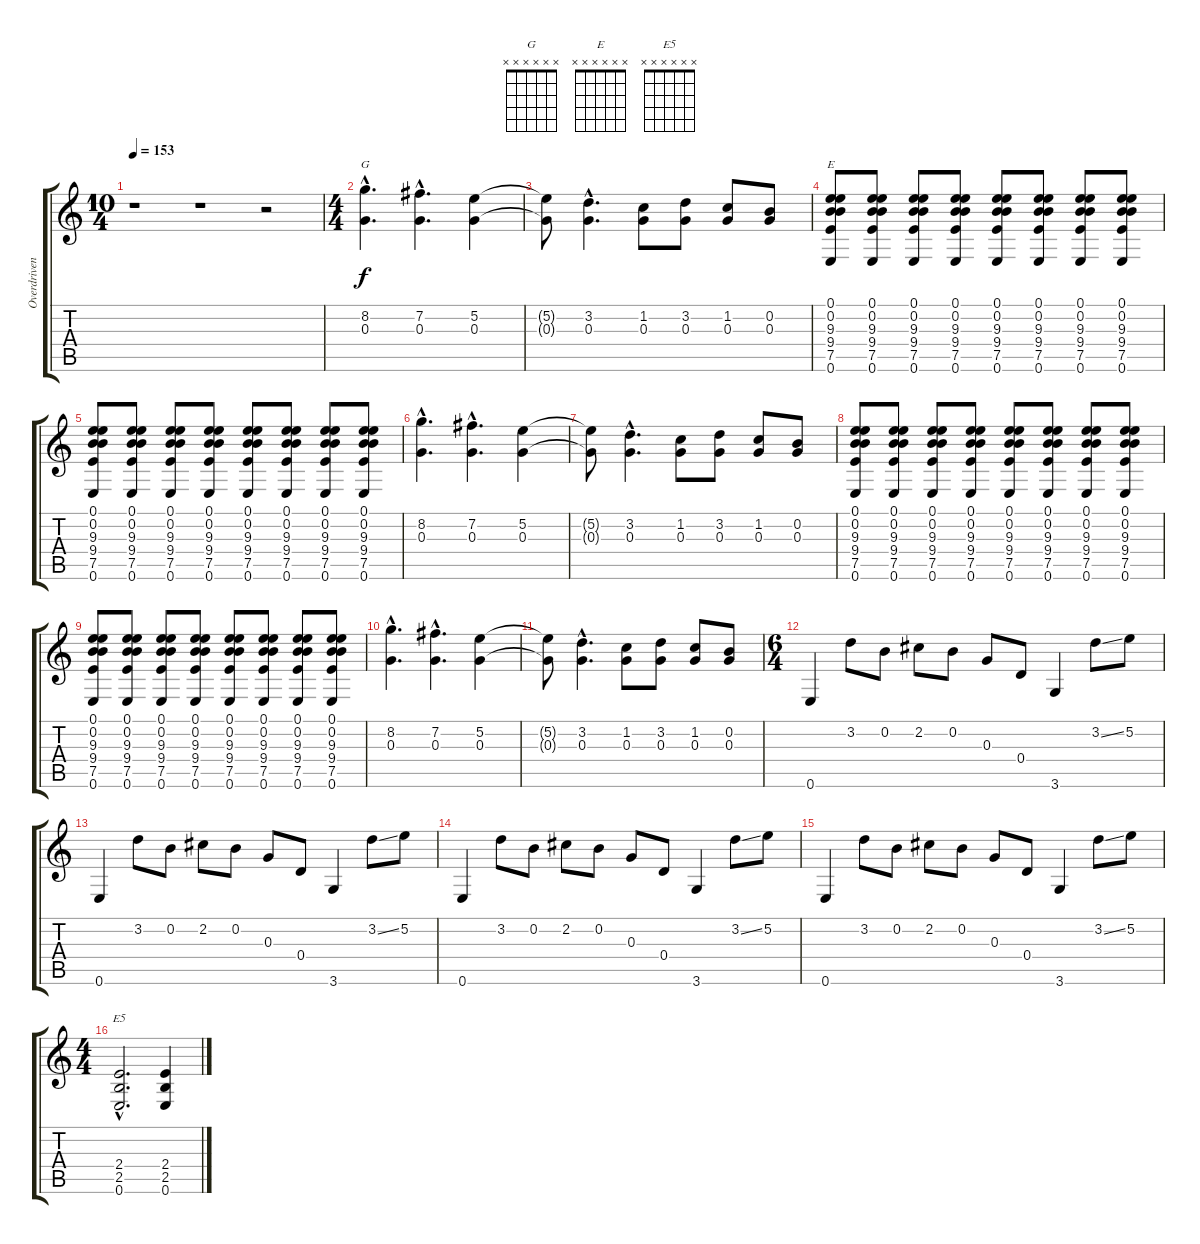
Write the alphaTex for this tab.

\track ("Overdriven Guitar" "Overdriven") {instrument overdrivenguitar}
\staff {score tabs}
\tuning (E4 B3 G3 D3 A2 E2) {hide}
\chord ("G" x x x x x x) {firstfret 0}
\chord ("E" x x x x x x) {firstfret 0}
\chord ("E5" x x x x x x) {firstfret 0}
\ts (10 4)
\tempo 153
\clef g2
\ks c
r.1{dy f} r.1 r.2 |
\ts (4 4)
(8.2{hac} 0.3{hac}).4{d ch "G"} (7.2{hac} 0.3{hac}).4{d} (5.2 0.3).4 |
(5.2{t} 0.3{t}).8 (3.2{hac} 0.3{hac}).4{d} (1.2 0.3).8 (3.2 0.3).8 (1.2 0.3).8 (0.2 0.3).8 |
(0.1 0.2 9.3 9.4 7.5 0.6).8{ch "E"} (0.1 0.2 9.3 9.4 7.5 0.6).8 (0.1 0.2 9.3 9.4 7.5 0.6).8 (0.1 0.2 9.3 9.4 7.5 0.6).8 (0.1 0.2 9.3 9.4 7.5 0.6).8 (0.1 0.2 9.3 9.4 7.5 0.6).8 (0.1 0.2 9.3 9.4 7.5 0.6).8 (0.1 0.2 9.3 9.4 7.5 0.6).8 |
(0.1 0.2 9.3 9.4 7.5 0.6).8 (0.1 0.2 9.3 9.4 7.5 0.6).8 (0.1 0.2 9.3 9.4 7.5 0.6).8 (0.1 0.2 9.3 9.4 7.5 0.6).8 (0.1 0.2 9.3 9.4 7.5 0.6).8 (0.1 0.2 9.3 9.4 7.5 0.6).8 (0.1 0.2 9.3 9.4 7.5 0.6).8 (0.1 0.2 9.3 9.4 7.5 0.6).8 |
(8.2{hac} 0.3{hac}).4{d} (7.2{hac} 0.3{hac}).4{d} (5.2 0.3).4 |
(5.2{t} 0.3{t}).8 (3.2{hac} 0.3{hac}).4{d} (1.2 0.3).8 (3.2 0.3).8 (1.2 0.3).8 (0.2 0.3).8 |
(0.1 0.2 9.3 9.4 7.5 0.6).8 (0.1 0.2 9.3 9.4 7.5 0.6).8 (0.1 0.2 9.3 9.4 7.5 0.6).8 (0.1 0.2 9.3 9.4 7.5 0.6).8 (0.1 0.2 9.3 9.4 7.5 0.6).8 (0.1 0.2 9.3 9.4 7.5 0.6).8 (0.1 0.2 9.3 9.4 7.5 0.6).8 (0.1 0.2 9.3 9.4 7.5 0.6).8 |
(0.1 0.2 9.3 9.4 7.5 0.6).8 (0.1 0.2 9.3 9.4 7.5 0.6).8 (0.1 0.2 9.3 9.4 7.5 0.6).8 (0.1 0.2 9.3 9.4 7.5 0.6).8 (0.1 0.2 9.3 9.4 7.5 0.6).8 (0.1 0.2 9.3 9.4 7.5 0.6).8 (0.1 0.2 9.3 9.4 7.5 0.6).8 (0.1 0.2 9.3 9.4 7.5 0.6).8 |
(8.2{hac} 0.3{hac}).4{d} (7.2{hac} 0.3{hac}).4{d} (5.2 0.3).4 |
(5.2{t} 0.3{t}).8 (3.2{hac} 0.3{hac}).4{d} (1.2 0.3).8 (3.2 0.3).8 (1.2 0.3).8 (0.2 0.3).8 |
\ts (6 4)
0.6.4 3.2.8 0.2.8 2.2.8 0.2.8 0.3.8 0.4.8 3.6.4 3.2{ss}.8 5.2.8 |
0.6.4 3.2.8 0.2.8 2.2.8 0.2.8 0.3.8 0.4.8 3.6.4 3.2{ss}.8 5.2.8 |
0.6.4 3.2.8 0.2.8 2.2.8 0.2.8 0.3.8 0.4.8 3.6.4 3.2{ss}.8 5.2.8 |
0.6.4 3.2.8 0.2.8 2.2.8 0.2.8 0.3.8 0.4.8 3.6.4 3.2{ss}.8 5.2.8 |
\ts (4 4)
(2.4{hac} 2.5{hac} 0.6{hac}).2{d ch "E5"} (2.4 2.5 0.6).4
